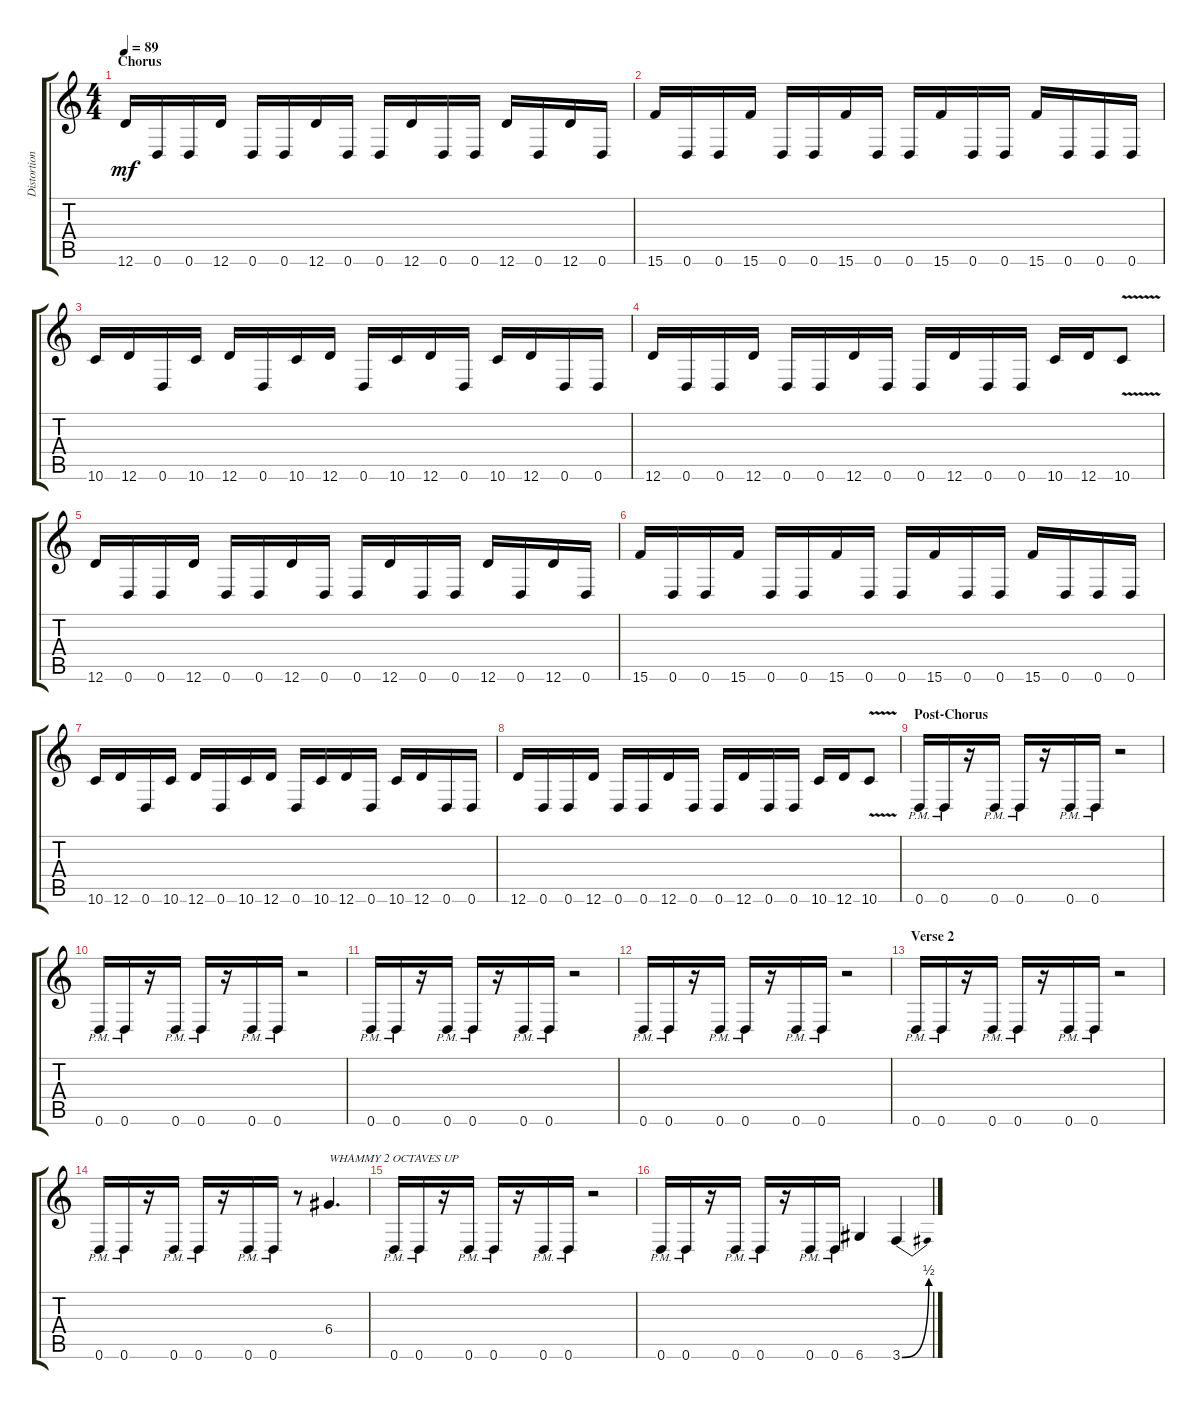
\track ("Distortion Guitar" "Distortion") {instrument distortionguitar}
\staff {score tabs}
\tuning (E4 B3 G3 D3 A2 D2) {hide}
\ts (4 4)
\section ("" "Chorus")
\tempo 89
\clef g2
\ks c
12.6.16{dy mf} 0.6.16 0.6.16 12.6.16 0.6.16 0.6.16 12.6.16 0.6.16 0.6.16 12.6.16 0.6.16 0.6.16 12.6.16 0.6.16 12.6.16 0.6.16 |
15.6.16 0.6.16 0.6.16 15.6.16 0.6.16 0.6.16 15.6.16 0.6.16 0.6.16 15.6.16 0.6.16 0.6.16 15.6.16 0.6.16 0.6.16 0.6.16 |
10.6.16 12.6.16 0.6.16 10.6.16 12.6.16 0.6.16 10.6.16 12.6.16 0.6.16 10.6.16 12.6.16 0.6.16 10.6.16 12.6.16 0.6.16 0.6.16 |
12.6.16 0.6.16 0.6.16 12.6.16 0.6.16 0.6.16 12.6.16 0.6.16 0.6.16 12.6.16 0.6.16 0.6.16 10.6.16 12.6.16 10.6{v}.8 |
12.6.16 0.6.16 0.6.16 12.6.16 0.6.16 0.6.16 12.6.16 0.6.16 0.6.16 12.6.16 0.6.16 0.6.16 12.6.16 0.6.16 12.6.16 0.6.16 |
15.6.16 0.6.16 0.6.16 15.6.16 0.6.16 0.6.16 15.6.16 0.6.16 0.6.16 15.6.16 0.6.16 0.6.16 15.6.16 0.6.16 0.6.16 0.6.16 |
10.6.16 12.6.16 0.6.16 10.6.16 12.6.16 0.6.16 10.6.16 12.6.16 0.6.16 10.6.16 12.6.16 0.6.16 10.6.16 12.6.16 0.6.16 0.6.16 |
12.6.16 0.6.16 0.6.16 12.6.16 0.6.16 0.6.16 12.6.16 0.6.16 0.6.16 12.6.16 0.6.16 0.6.16 10.6.16 12.6.16 10.6{v}.8 |
\section ("" "Post-Chorus")
0.6{pm}.16 0.6{pm}.16 r.16 0.6{pm}.16 0.6{pm}.16 r.16 0.6{pm}.16 0.6{pm}.16 r.2 |
0.6{pm}.16 0.6{pm}.16 r.16 0.6{pm}.16 0.6{pm}.16 r.16 0.6{pm}.16 0.6{pm}.16 r.2 |
0.6{pm}.16 0.6{pm}.16 r.16 0.6{pm}.16 0.6{pm}.16 r.16 0.6{pm}.16 0.6{pm}.16 r.2 |
0.6{pm}.16 0.6{pm}.16 r.16 0.6{pm}.16 0.6{pm}.16 r.16 0.6{pm}.16 0.6{pm}.16 r.2 |
\section ("" "Verse 2")
0.6{pm}.16 0.6{pm}.16 r.16 0.6{pm}.16 0.6{pm}.16 r.16 0.6{pm}.16 0.6{pm}.16 r.2 |
0.6{pm}.16 0.6{pm}.16 r.16 0.6{pm}.16 0.6{pm}.16 r.16 0.6{pm}.16 0.6{pm}.16 r.8 6.4.4{d txt "WHAMMY 2 OCTAVES UP"} |
0.6{pm}.16 0.6{pm}.16 r.16 0.6{pm}.16 0.6{pm}.16 r.16 0.6{pm}.16 0.6{pm}.16 r.2 |
0.6{pm}.16 0.6{pm}.16 r.16 0.6{pm}.16 0.6{pm}.16 r.16 0.6{pm}.16 0.6{pm}.16 6.6.4 3.6{be (bend 0 0 60 2)}.4
